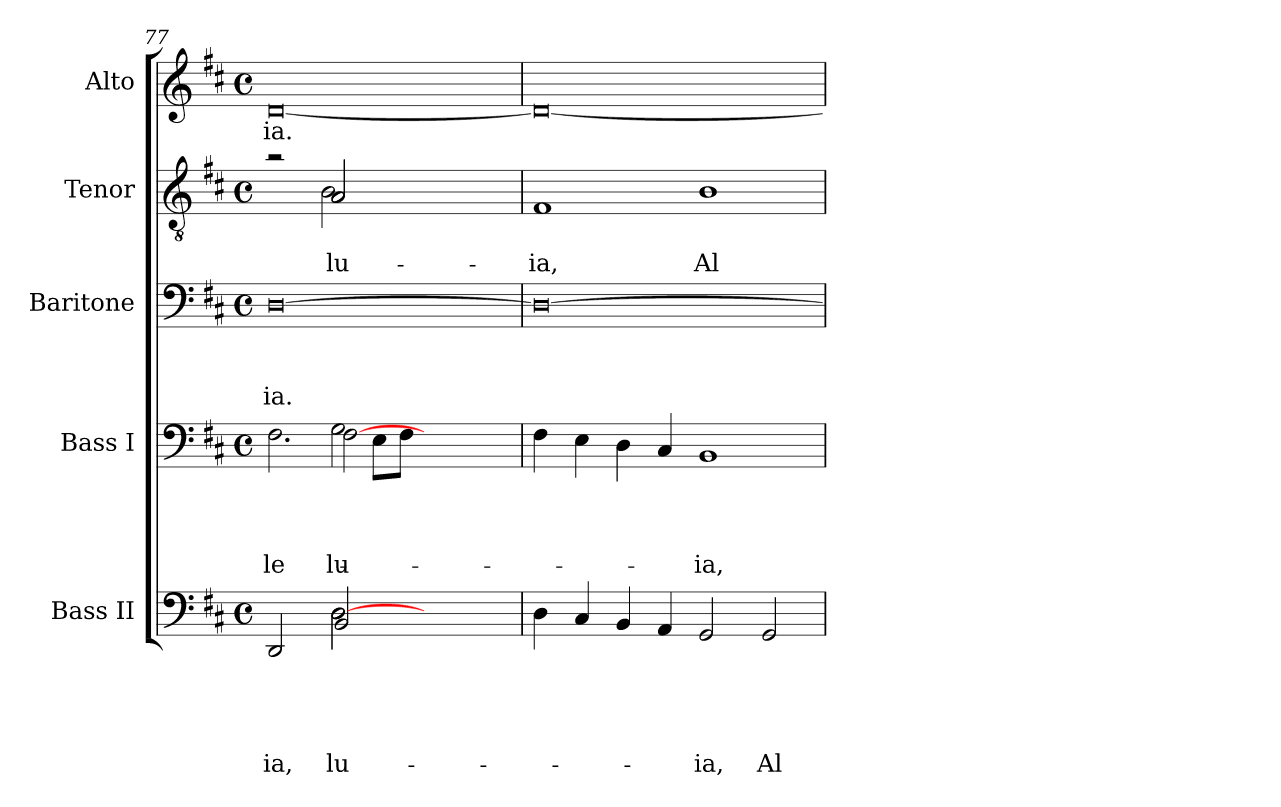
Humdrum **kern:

**kern	**text	**text	**text	**text	**text	**kern	**text	**text	**text	**text	**kern	**text	**text	**text	**kern	**text	**text	**kern	**text
*part5	*part5	*part5	*part5	*part5	*part5	*part4	*part4	*part4	*part4	*part4	*part3	*part3	*part3	*part3	*part2	*part2	*part2	*part1	*part1
*staff5	*staff5	*staff5	*staff5	*staff5	*staff5	*staff4	*staff4	*staff4	*staff4	*staff4	*staff3	*staff3	*staff3	*staff3	*staff2	*staff2	*staff2	*staff1	*staff1
*I"Bass II	*	*	*	*	*	*I"Bass I	*	*	*	*	*I"Baritone	*	*	*	*I"Tenor	*	*	*I"Alto	*
*clefF4	*	*	*	*	*	*clefF4	*	*	*	*	*clefF4	*	*	*	*clefGv2	*	*	*clefG2	*
*k[f#c#]	*	*	*	*	*	*k[f#c#]	*	*	*	*	*k[f#c#]	*	*	*	*k[f#c#]	*	*	*k[f#c#]	*
*D:	*	*	*	*	*	*D:	*	*	*	*	*D:	*	*	*	*D:	*	*	*D:	*
*M4/4	*	*	*	*	*	*M4/4	*	*	*	*	*M4/4	*	*	*	*M4/4	*	*	*M4/4	*
*met(c)	*	*	*	*	*	*met(c)	*	*	*	*	*met(c)	*	*	*	*met(c)	*	*	*met(c)	*
=77	=77	=77	=77	=77	=77	=77	=77	=77	=77	=77	=77	=77	=77	=77	=77	=77	=77	=77	=77
!	!	!	!	!	!LO:LY:b	!	!	!	!	!LO:LY:b	!	!	!	!LO:LY:b	!	!	!	!	!LO:LY:b
*^	*	*	*	*	*	*^	*	*	*	*	*	*	*	*	*^	*	*	*	*
*	*^	*	*	*	*	*	*	*^	*	*	*	*	*	*	*	*	*	*^	*	*	*	*
2DD/	2ryy	2ryy	.	.	.	.	-ia,	2.F#\	2ryy	2ryy	.	.	.	-le-	[>0D	.	.	-ia.	2ra	2ryy	2ryy	.	.	[<0d	-ia.
!	!	!	!	!	!	!	!LO:LY:b	!	!	!	!	!	!	!	!	!	!	!	!	!	!	!	!	!	!
!	!	!	!	!	!	!	!LO:LY:b	!	!	!	!	!	!	!	!	!	!	!	!	!	!	!	!	!	!
!	!	!	!	!	!	!	!LO:LY:b	!	!	!	!	!	!	!LO:LY:b	!	!	!	!	!	!	!	!	!LO:LY:b	!	!
!	!	!	!	!	!	!	!	!	!	!	!	!	!	!	!	!	!	!	!	!	!	!	!LO:LY:b	!	!
!	!	!	!	!	!	!	!	!	!	!	!	!	!	!	!	!	!	!	!	!	!	!	!LO:LY:b	!	!
2D\	2BB/	[>2D\	.	.	.	.	-lu-	.	2G\	[>2F#\	.	.	.	-lu-	.	.	.	.	2A/	2B\	2A/	.	-lu-	.	.
.	.	.	.	.	.	.	.	8E\L	.	.	.	.	.	.	.	.	.	.	.	.	.	.	.	.	.
.	.	.	.	.	.	.	.	8F#\J	.	.	.	.	.	.	.	.	.	.	.	.	.	.	.	.	.
1ryy	1ryy	1ryy	.	.	.	.	.	1ryy	1ryy	1ryy	.	.	.	.	.	.	.	.	1ryy	1ryy	1ryy	.	.	.	.
=78	=78	=78	=78	=78	=78	=78	=78	=78	=78	=78	=78	=78	=78	=78	=78	=78	=78	=78	=78	=78	=78	=78	=78	=78	=78
!	!	!	!	!	!	!	!	!	!	!	!	!	!	!	!	!	!	!	!	!	!	!	!LO:LY:b	!	!
*v	*v	*v	*	*	*	*	*	*	*	*	*	*	*	*	*	*	*	*	*v	*v	*v	*	*	*	*
*	*	*	*	*	*	*v	*v	*v	*	*	*	*	*	*	*	*	*	*	*	*	*
4D\	.	.	.	.	.	4F#\	.	.	.	.	0D_	.	.	.	1F#	.	-ia,	0d_	.
4C#/	.	.	.	.	.	4E\	.	.	.	.	.	.	.	.	.	.	.	.	.
4BB/	.	.	.	.	.	4D\	.	.	.	.	.	.	.	.	.	.	.	.	.
4AA/	.	.	.	.	.	4C#/	.	.	.	.	.	.	.	.	.	.	.	.	.
!	!	!	!	!	!LO:LY:b	!	!	!	!	!LO:LY:b	!	!	!	!	!	!	!LO:LY:b	!	!
2GG/	.	.	.	.	-ia,	1BB	.	.	.	-ia,	.	.	.	.	1B	.	Al-	.	.
!	!	!	!	!	!LO:LY:b	!	!	!	!	!	!	!	!	!	!	!	!	!	!
2GG/	.	.	.	.	Al-	.	.	.	.	.	.	.	.	.	.	.	.	.	.
=	=	=	=	=	=	=	=	=	=	=	=	=	=	=	=	=	=	=	=
*-	*-	*-	*-	*-	*-	*-	*-	*-	*-	*-	*-	*-	*-	*-	*-	*-	*-	*-	*-
